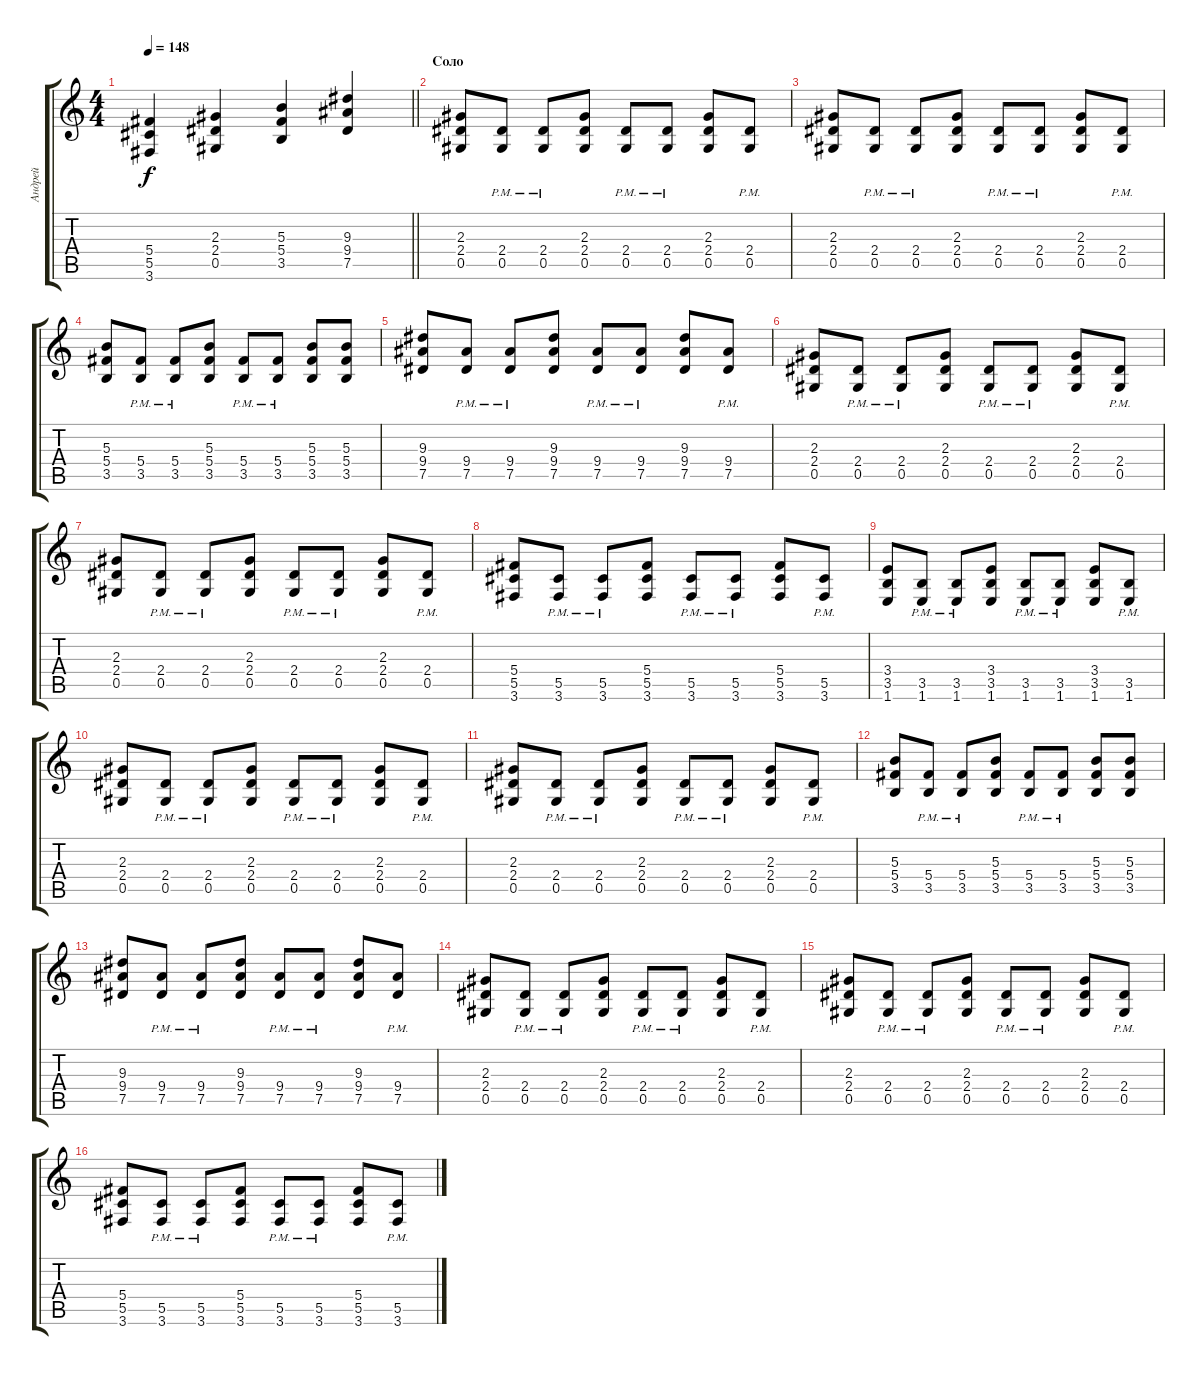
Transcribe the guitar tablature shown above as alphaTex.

\track ("Андрей" "Андрей") {instrument distortionguitar}
\staff {score tabs}
\tuning (Eb4 Bb3 Gb3 Db3 Ab2 Eb2) {hide}
\ts (4 4)
\tempo 148
\clef g2
\barLineRight lightlight
\ks c
(5.4 5.5 3.6).4{dy f} (2.3 2.4 0.5).4 (5.3 5.4 3.5).4 (9.3 9.4 7.5).4 |
\section ("" "Соло")
(2.3 2.4 0.5).8 (2.4{pm} 0.5{pm}).8 (2.4{pm} 0.5{pm}).8 (2.3 2.4 0.5).8 (2.4{pm} 0.5{pm}).8 (2.4{pm} 0.5{pm}).8 (2.3 2.4 0.5).8 (2.4{pm} 0.5{pm}).8 |
(2.3 2.4 0.5).8 (2.4{pm} 0.5{pm}).8 (2.4{pm} 0.5{pm}).8 (2.3 2.4 0.5).8 (2.4{pm} 0.5{pm}).8 (2.4{pm} 0.5{pm}).8 (2.3 2.4 0.5).8 (2.4{pm} 0.5{pm}).8 |
(5.3 5.4 3.5).8 (5.4{pm} 3.5{pm}).8 (5.4{pm} 3.5{pm}).8 (5.3 5.4 3.5).8 (5.4{pm} 3.5{pm}).8 (5.4{pm} 3.5{pm}).8 (5.3 5.4 3.5).8 (5.3 5.4 3.5).8 |
(9.3 9.4 7.5).8 (9.4{pm} 7.5{pm}).8 (9.4{pm} 7.5{pm}).8 (9.3 9.4 7.5).8 (9.4{pm} 7.5{pm}).8 (9.4{pm} 7.5{pm}).8 (9.3 9.4 7.5).8 (9.4{pm} 7.5{pm}).8 |
(2.3 2.4 0.5).8 (2.4{pm} 0.5{pm}).8 (2.4{pm} 0.5{pm}).8 (2.3 2.4 0.5).8 (2.4{pm} 0.5{pm}).8 (2.4{pm} 0.5{pm}).8 (2.3 2.4 0.5).8 (2.4{pm} 0.5{pm}).8 |
(2.3 2.4 0.5).8 (2.4{pm} 0.5{pm}).8 (2.4{pm} 0.5{pm}).8 (2.3 2.4 0.5).8 (2.4{pm} 0.5{pm}).8 (2.4{pm} 0.5{pm}).8 (2.3 2.4 0.5).8 (2.4{pm} 0.5{pm}).8 |
(5.4 5.5 3.6).8 (5.5{pm} 3.6{pm}).8 (5.5{pm} 3.6{pm}).8 (5.4 5.5 3.6).8 (5.5{pm} 3.6{pm}).8 (5.5{pm} 3.6{pm}).8 (5.4 5.5 3.6).8 (5.5{pm} 3.6{pm}).8 |
(3.4 3.5 1.6).8 (3.5{pm} 1.6{pm}).8 (3.5{pm} 1.6{pm}).8 (3.4 3.5 1.6).8 (3.5{pm} 1.6{pm}).8 (3.5{pm} 1.6{pm}).8 (3.4 3.5 1.6).8 (3.5{pm} 1.6{pm}).8 |
(2.3 2.4 0.5).8 (2.4{pm} 0.5{pm}).8 (2.4{pm} 0.5{pm}).8 (2.3 2.4 0.5).8 (2.4{pm} 0.5{pm}).8 (2.4{pm} 0.5{pm}).8 (2.3 2.4 0.5).8 (2.4{pm} 0.5{pm}).8 |
(2.3 2.4 0.5).8 (2.4{pm} 0.5{pm}).8 (2.4{pm} 0.5{pm}).8 (2.3 2.4 0.5).8 (2.4{pm} 0.5{pm}).8 (2.4{pm} 0.5{pm}).8 (2.3 2.4 0.5).8 (2.4{pm} 0.5{pm}).8 |
(5.3 5.4 3.5).8 (5.4{pm} 3.5{pm}).8 (5.4{pm} 3.5{pm}).8 (5.3 5.4 3.5).8 (5.4{pm} 3.5{pm}).8 (5.4{pm} 3.5{pm}).8 (5.3 5.4 3.5).8 (5.3 5.4 3.5).8 |
(9.3 9.4 7.5).8 (9.4{pm} 7.5{pm}).8 (9.4{pm} 7.5{pm}).8 (9.3 9.4 7.5).8 (9.4{pm} 7.5{pm}).8 (9.4{pm} 7.5{pm}).8 (9.3 9.4 7.5).8 (9.4{pm} 7.5{pm}).8 |
(2.3 2.4 0.5).8 (2.4{pm} 0.5{pm}).8 (2.4{pm} 0.5{pm}).8 (2.3 2.4 0.5).8 (2.4{pm} 0.5{pm}).8 (2.4{pm} 0.5{pm}).8 (2.3 2.4 0.5).8 (2.4{pm} 0.5{pm}).8 |
(2.3 2.4 0.5).8 (2.4{pm} 0.5{pm}).8 (2.4{pm} 0.5{pm}).8 (2.3 2.4 0.5).8 (2.4{pm} 0.5{pm}).8 (2.4{pm} 0.5{pm}).8 (2.3 2.4 0.5).8 (2.4{pm} 0.5{pm}).8 |
(5.4 5.5 3.6).8 (5.5{pm} 3.6{pm}).8 (5.5{pm} 3.6{pm}).8 (5.4 5.5 3.6).8 (5.5{pm} 3.6{pm}).8 (5.5{pm} 3.6{pm}).8 (5.4 5.5 3.6).8 (5.5{pm} 3.6{pm}).8
